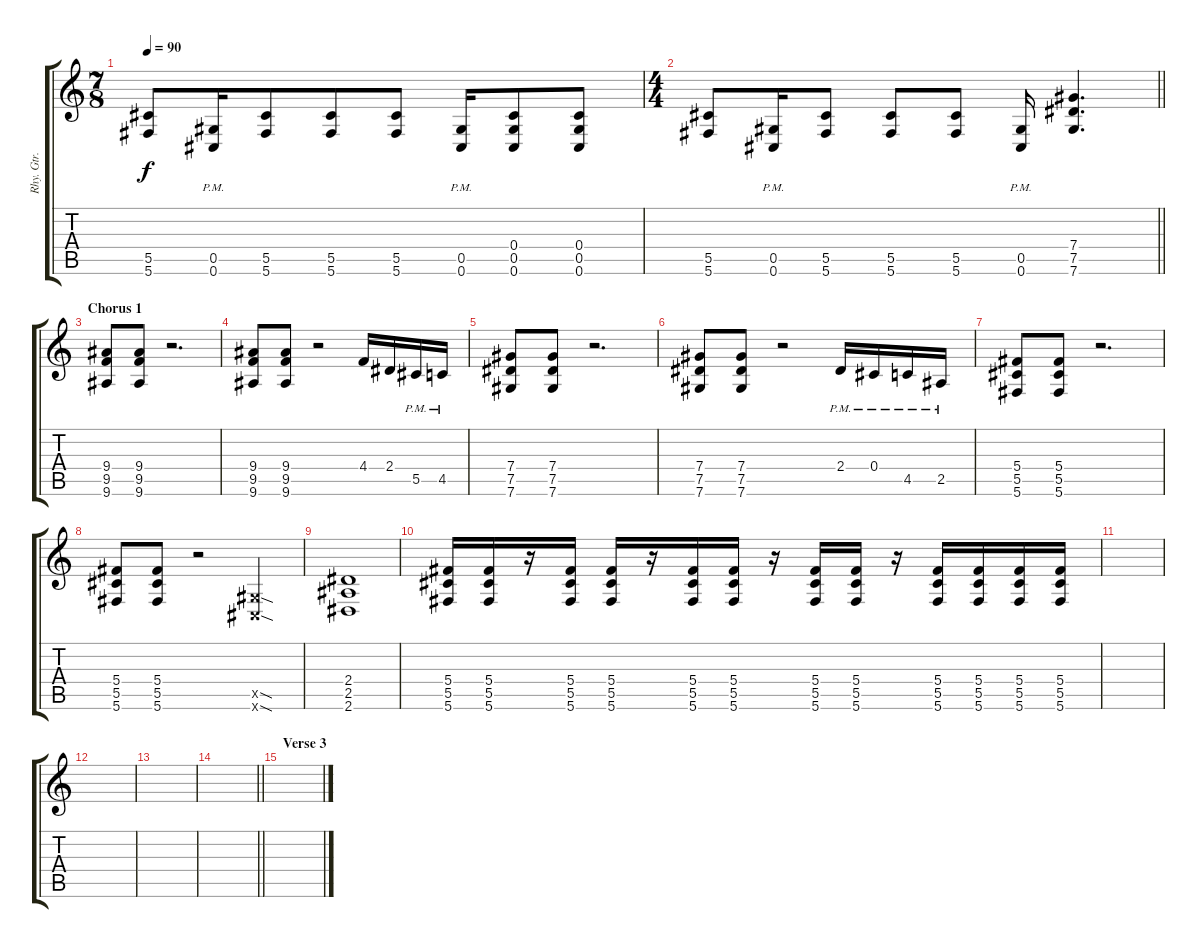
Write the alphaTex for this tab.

\track ("Rhy. Gtr. 2" "Rhy. Gtr. ") {instrument distortionguitar}
\staff {score tabs}
\tuning (Eb4 Bb3 Gb3 Db3 Ab2 Db2) {hide}
\ts (7 8)
\tempo 90
\clef g2
\ks c
(5.5 5.6).8{dy f} (0.5 0.6{pm}).16 (5.5 5.6).8 (5.5 5.6).8 (5.5 5.6).8 (0.5 0.6{pm}).16 (0.4 0.5 0.6).8 (0.4 0.5 0.6).8 |
\ts (4 4)
\barLineRight lightlight
(5.5 5.6).8 (0.5 0.6{pm}).16 (5.5 5.6).8 (5.5 5.6).8 (5.5 5.6).8 (0.5 0.6{pm}).16 (7.4 7.5 7.6).4{d} |
\section ("" "Chorus 1")
(9.4 9.5 9.6).8 (9.4 9.5 9.6).8 r.2{d} |
(9.4 9.5 9.6).8 (9.4 9.5 9.6).8 r.2 4.4.16 2.4.16 5.5{pm}.16 4.5{pm}.16 |
(7.4 7.5 7.6).8 (7.4 7.5 7.6).8 r.2{d} |
(7.4 7.5 7.6).8 (7.4 7.5 7.6).8 r.2 2.4{pm}.16 0.4{pm}.16 4.5{pm}.16 2.5{pm}.16 |
(5.4 5.5 5.6).8 (5.4 5.5 5.6).8 r.2{d} |
(5.4 5.5 5.6).8 (5.4 5.5 5.6).8 r.2 (0.5{sod x} 0.6{sod x}).4 |
(2.4 2.5 2.6).1 |
(5.4 5.5 5.6).16 (5.4 5.5 5.6).16 r.16 (5.4 5.5 5.6).16 (5.4 5.5 5.6).16 r.16 (5.4 5.5 5.6).16 (5.4 5.5 5.6).16 r.16 (5.4 5.5 5.6).16 (5.4 5.5 5.6).16 r.16 (5.4 5.5 5.6).16 (5.4 5.5 5.6).16 (5.4 5.5 5.6).16 (5.4 5.5 5.6).16 |
|
|
|
\barLineRight lightlight
|
\section ("" "Verse 3")
